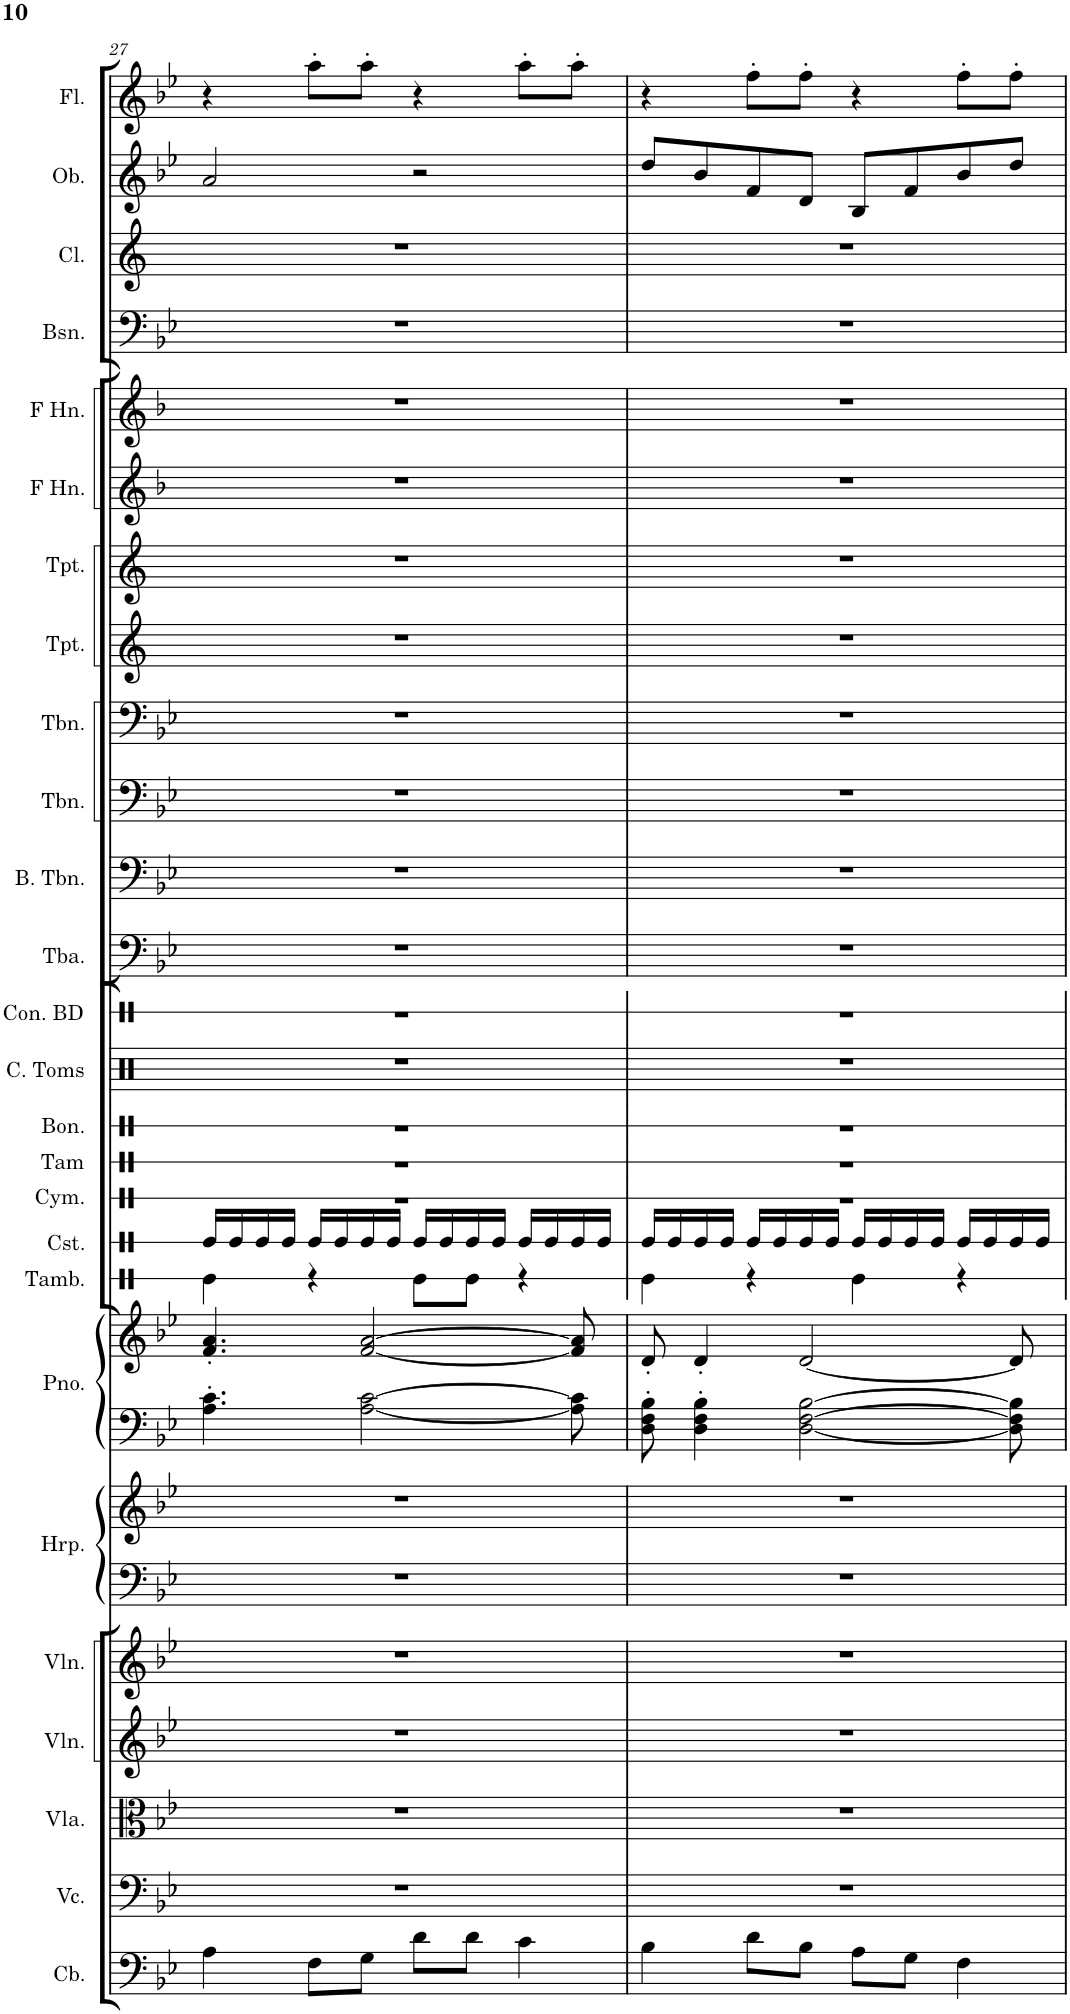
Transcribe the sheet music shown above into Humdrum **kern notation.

**kern	**kern	**kern	**kern	**kern	**kern	**kern	**kern	**kern	**kern	**kern	**kern	**kern	**kern	**kern	**kern	**kern	**kern	**kern	**kern	**kern	**kern	**kern	**kern	**kern
*part23	*part22	*part21	*part20	*part19	*part18	*part18	*part17	*part17	*part16	*part15	*part14	*part13	*part12	*part11	*part10	*part9	*part8	*part7	*part6	*part5	*part4	*part3	*part2	*part1
*staff25	*staff24	*staff23	*staff22	*staff21	*staff20	*staff19	*staff18	*staff17	*staff16	*staff15	*staff14	*staff13	*staff12	*staff11	*staff10	*staff9	*staff8	*staff7	*staff6	*staff5	*staff4	*staff3	*staff2	*staff1
*I"Contrabass	*I"Violoncello	*I"Viola	*I"Violin 2	*I"Violin 1	*I"Harp	*	*I"Piano	*	*I"Castanets	*I"Bongos	*I"Concert Toms	*I"Concert Bass Drum	*I"Tuba	*I"Bass Trombone	*I"Trombone	*I"Trombone	*I"Trumpet	*I"Trumpet	*I"Horn in F	*I"Horn in F	*I"Bassoon	*I"Clarinet	*I"Oboe	*I"Flute
*I'Cb.	*I'Vc.	*I'Vla.	*I'Vln.	*I'Vln.	*I'Hrp.	*	*I'Pno.	*	*I'Cst.	*I'Bon.	*I'C. Toms	*I'Con. BD	*I'Tba.	*I'B. Tbn.	*I'Tbn.	*I'Tbn.	*I'Tpt.	*I'Tpt.	*	*	*I'Bsn.	*I'Cl.	*I'Ob.	*I'Fl.
!!LO:PB:g=z
*clefF4	*clefF4	*clefC3	*clefG2	*clefG2	*clefF4	*clefG2	*clefF4	*clefG2	*clefX	*clefX	*clefX	*clefX	*clefF4	*clefF4	*clefF4	*clefF4	*clefG2	*clefG2	*clefG2	*clefG2	*clefF4	*clefG2	*clefG2	*clefG2
*Trd7c12	*	*	*	*	*	*	*	*	*	*	*	*	*	*	*	*	*Trd1c2	*Trd1c2	*Trd4c7	*Trd4c7	*	*Trd1c2	*	*
*k[b-e-]	*k[b-e-]	*k[b-e-]	*k[b-e-]	*k[b-e-]	*k[b-e-]	*k[b-e-]	*k[b-e-]	*k[b-e-]	*k[]	*k[]	*k[]	*k[]	*k[b-e-]	*k[b-e-]	*k[b-e-]	*k[b-e-]	*k[]	*k[]	*k[b-]	*k[b-]	*k[b-e-]	*k[]	*k[b-e-]	*k[b-e-]
*M4/4	*M4/4	*M4/4	*M4/4	*M4/4	*M4/4	*M4/4	*M4/4	*M4/4	*M4/4	*M4/4	*M4/4	*M4/4	*M4/4	*M4/4	*M4/4	*M4/4	*M4/4	*M4/4	*M4/4	*M4/4	*M4/4	*M4/4	*M4/4	*M4/4
=27	=27	=27	=27	=27	=27	=27	=27	=27	=27	=27	=27	=27	=27	=27	=27	=27	=27	=27	=27	=27	=27	=27	=27	=27
4A\	1r	1r	1r	1r	1r	1r	4.A\' 4.c\'	4.f/' 4.a/'	16Re/LL	1r	1r	1r	1r	1r	1r	1r	1r	1r	1r	1r	1r	1r	2a/	4r
.	.	.	.	.	.	.	.	.	16Re/	.	.	.	.	.	.	.	.	.	.	.	.	.	.	.
.	.	.	.	.	.	.	.	.	16Re/	.	.	.	.	.	.	.	.	.	.	.	.	.	.	.
.	.	.	.	.	.	.	.	.	16Re/JJ	.	.	.	.	.	.	.	.	.	.	.	.	.	.	.
8F\L	.	.	.	.	.	.	.	.	16Re/LL	.	.	.	.	.	.	.	.	.	.	.	.	.	.	8aa'\L
.	.	.	.	.	.	.	.	.	16Re/	.	.	.	.	.	.	.	.	.	.	.	.	.	.	.
8G\J	.	.	.	.	.	.	[2A\ [2c\	[2f/ [2a/	16Re/	.	.	.	.	.	.	.	.	.	.	.	.	.	.	8aa'\J
.	.	.	.	.	.	.	.	.	16Re/JJ	.	.	.	.	.	.	.	.	.	.	.	.	.	.	.
8d\L	.	.	.	.	.	.	.	.	16Re/LL	.	.	.	.	.	.	.	.	.	.	.	.	.	2r	4r
.	.	.	.	.	.	.	.	.	16Re/	.	.	.	.	.	.	.	.	.	.	.	.	.	.	.
8d\J	.	.	.	.	.	.	.	.	16Re/	.	.	.	.	.	.	.	.	.	.	.	.	.	.	.
.	.	.	.	.	.	.	.	.	16Re/JJ	.	.	.	.	.	.	.	.	.	.	.	.	.	.	.
4c\	.	.	.	.	.	.	.	.	16Re/LL	.	.	.	.	.	.	.	.	.	.	.	.	.	.	8aa'\L
.	.	.	.	.	.	.	.	.	16Re/	.	.	.	.	.	.	.	.	.	.	.	.	.	.	.
.	.	.	.	.	.	.	8A\] 8c\]	8f/] 8a/]	16Re/	.	.	.	.	.	.	.	.	.	.	.	.	.	.	8aa'\J
.	.	.	.	.	.	.	.	.	16Re/JJ	.	.	.	.	.	.	.	.	.	.	.	.	.	.	.
=28	=28	=28	=28	=28	=28	=28	=28	=28	=28	=28	=28	=28	=28	=28	=28	=28	=28	=28	=28	=28	=28	=28	=28	=28
4B-\	1r	1r	1r	1r	1r	1r	8D\' 8F\' 8B-\'	8d'/	16Re/LL	1r	1r	1r	1r	1r	1r	1r	1r	1r	1r	1r	1r	1r	8dd/L	4r
.	.	.	.	.	.	.	.	.	16Re/	.	.	.	.	.	.	.	.	.	.	.	.	.	.	.
.	.	.	.	.	.	.	4D\' 4F\' 4B-\'	4d'/	16Re/	.	.	.	.	.	.	.	.	.	.	.	.	.	8b-/	.
.	.	.	.	.	.	.	.	.	16Re/JJ	.	.	.	.	.	.	.	.	.	.	.	.	.	.	.
8d\L	.	.	.	.	.	.	.	.	16Re/LL	.	.	.	.	.	.	.	.	.	.	.	.	.	8f/	8ff'\L
.	.	.	.	.	.	.	.	.	16Re/	.	.	.	.	.	.	.	.	.	.	.	.	.	.	.
8B-\J	.	.	.	.	.	.	[2D\ [2F\ [2B-\	[2d/	16Re/	.	.	.	.	.	.	.	.	.	.	.	.	.	8d/J	8ff'\J
.	.	.	.	.	.	.	.	.	16Re/JJ	.	.	.	.	.	.	.	.	.	.	.	.	.	.	.
8A\L	.	.	.	.	.	.	.	.	16Re/LL	.	.	.	.	.	.	.	.	.	.	.	.	.	8B-/L	4r
.	.	.	.	.	.	.	.	.	16Re/	.	.	.	.	.	.	.	.	.	.	.	.	.	.	.
8G\J	.	.	.	.	.	.	.	.	16Re/	.	.	.	.	.	.	.	.	.	.	.	.	.	8f/	.
.	.	.	.	.	.	.	.	.	16Re/JJ	.	.	.	.	.	.	.	.	.	.	.	.	.	.	.
4F\	.	.	.	.	.	.	.	.	16Re/LL	.	.	.	.	.	.	.	.	.	.	.	.	.	8b-/	8ff'\L
.	.	.	.	.	.	.	.	.	16Re/	.	.	.	.	.	.	.	.	.	.	.	.	.	.	.
.	.	.	.	.	.	.	8D\] 8F\] 8B-\]	8d/]	16Re/	.	.	.	.	.	.	.	.	.	.	.	.	.	8dd/J	8ff'\J
.	.	.	.	.	.	.	.	.	16Re/JJ	.	.	.	.	.	.	.	.	.	.	.	.	.	.	.
=	=	=	=	=	=	=	=	=	=	=	=	=	=	=	=	=	=	=	=	=	=	=	=	=
*-	*-	*-	*-	*-	*-	*-	*-	*-	*-	*-	*-	*-	*-	*-	*-	*-	*-	*-	*-	*-	*-	*-	*-	*-
